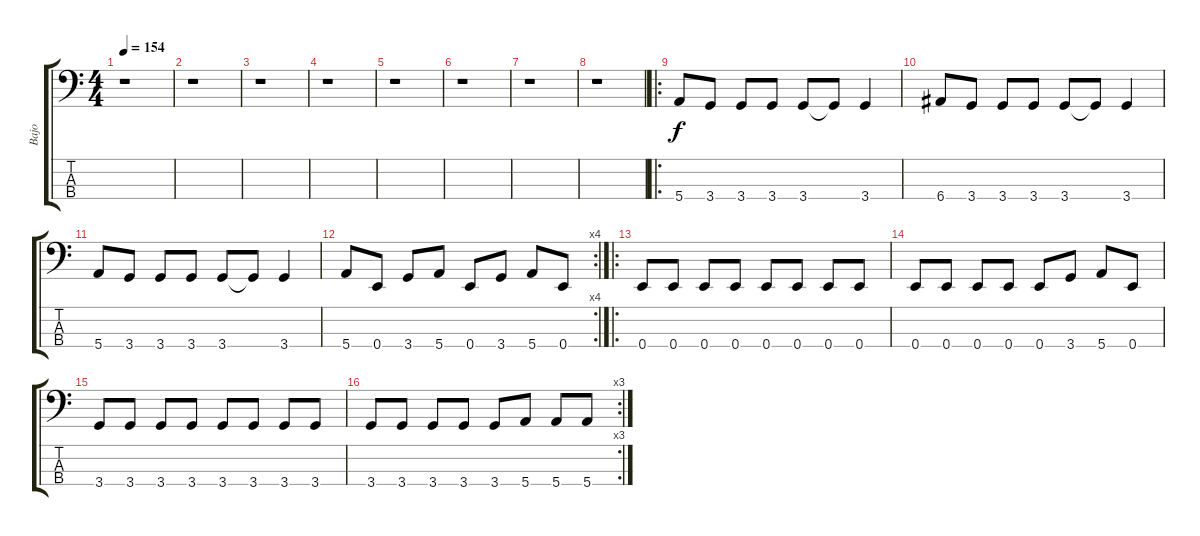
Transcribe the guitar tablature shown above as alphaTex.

\track ("Bajo" "Bajo") {instrument electricbassfinger}
\staff {score tabs}
\tuning (G2 D2 A1 E1) {hide}
\ts (4 4)
\tempo 154
\clef f4
\ks c
r.1{dy f instrument electricbassfinger} |
r.1 |
r.1 |
r.1 |
r.1 |
r.1 |
r.1 |
r.1 |
\ro
5.4.8 3.4.8 3.4.8 3.4.8 3.4.8 3.4{t}.8 3.4.4 |
6.4.8 3.4.8 3.4.8 3.4.8 3.4.8 3.4{t}.8 3.4.4 |
5.4.8 3.4.8 3.4.8 3.4.8 3.4.8 3.4{t}.8 3.4.4 |
\rc 4
5.4.8 0.4.8 3.4.8 5.4.8 0.4.8 3.4.8 5.4.8 0.4.8 |
\ro
0.4.8 0.4.8 0.4.8 0.4.8 0.4.8 0.4.8 0.4.8 0.4.8 |
0.4.8 0.4.8 0.4.8 0.4.8 0.4.8 3.4.8 5.4.8 0.4.8 |
3.4.8 3.4.8 3.4.8 3.4.8 3.4.8 3.4.8 3.4.8 3.4.8 |
\rc 3
3.4.8 3.4.8 3.4.8 3.4.8 3.4.8 5.4.8 5.4.8 5.4.8
